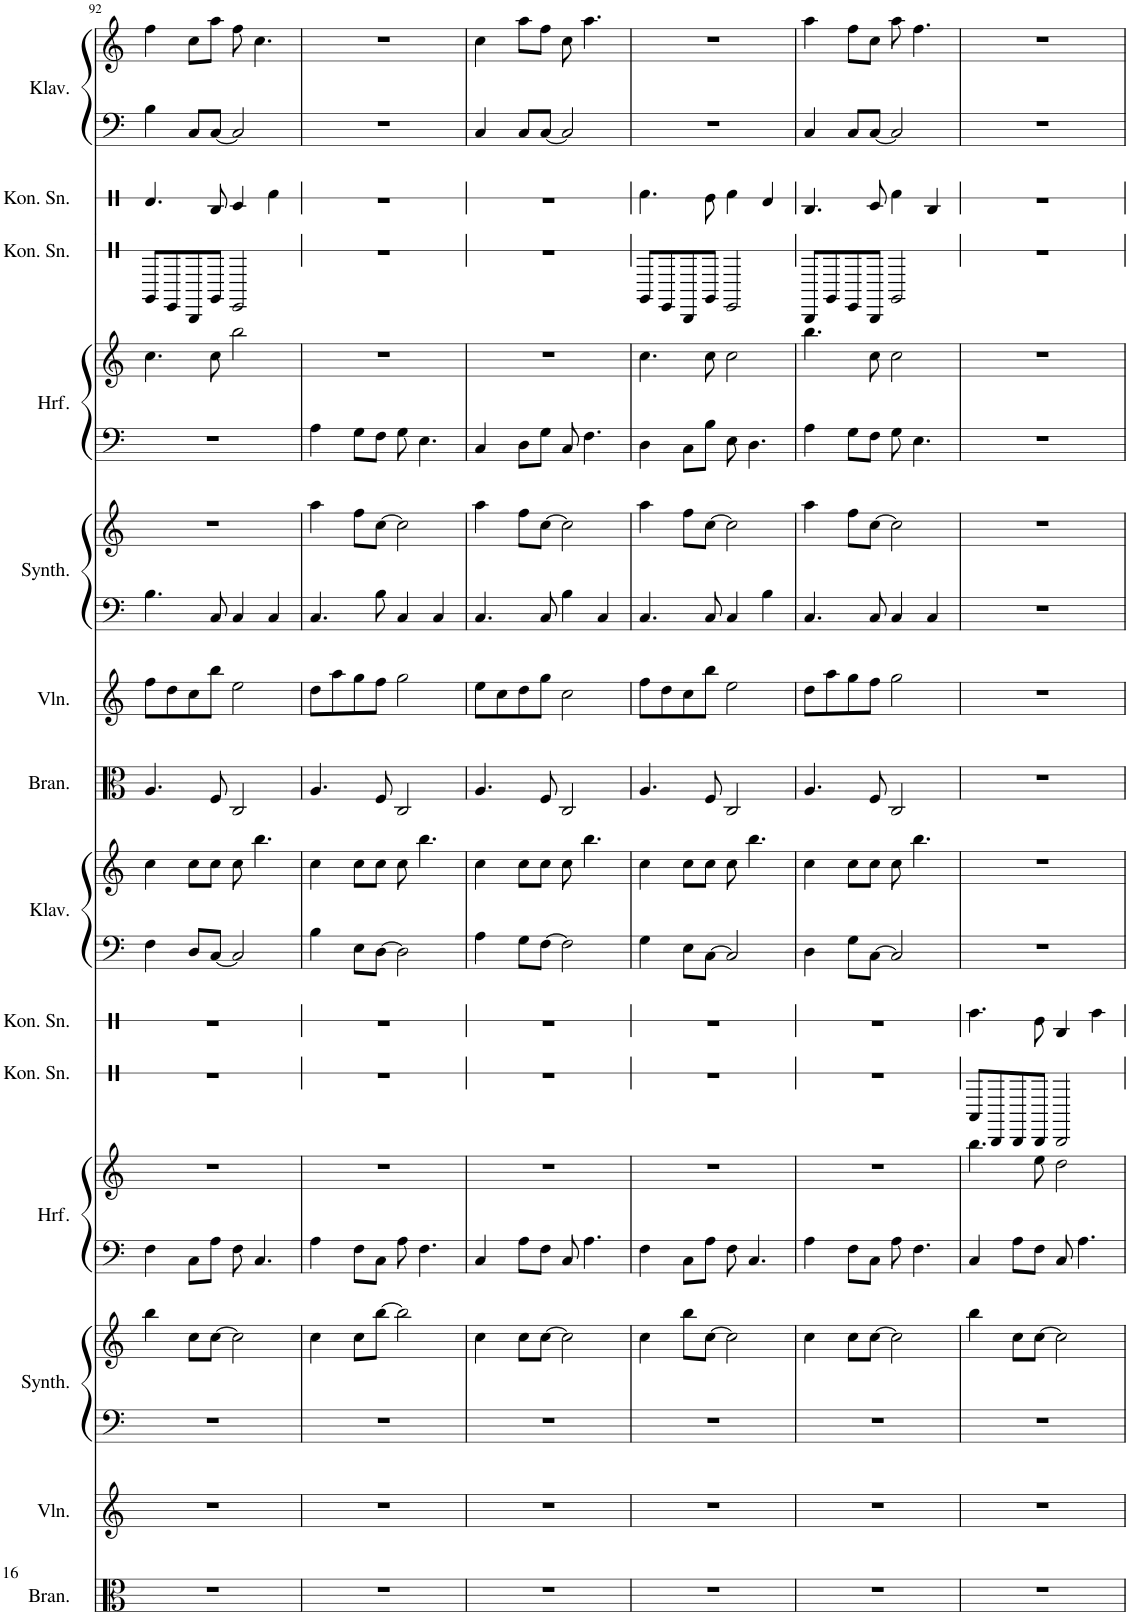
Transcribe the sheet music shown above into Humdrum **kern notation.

**kern	**kern	**kern	**kern	**kern	**kern	**kern	**kern	**kern	**kern	**kern	**kern	**kern	**kern	**kern	**kern	**kern	**kern	**kern	**kern
*part14	*part13	*part12	*part12	*part11	*part11	*part10	*part9	*part8	*part8	*part7	*part6	*part5	*part5	*part4	*part4	*part3	*part2	*part1	*part1
*staff20	*staff19	*staff18	*staff17	*staff16	*staff15	*staff14	*staff13	*staff12	*staff11	*staff10	*staff9	*staff8	*staff7	*staff6	*staff5	*staff4	*staff3	*staff2	*staff1
*I"Bratschen, StringInstrument	*I"Violinen, StringInstrument	*I"Pad Synthesizer, Warm Pad	*	*I"Harfe, Harp	*	*I"Konzert Snare Drum, Taiko	*I"Konzert Snare Drum, Taiko	*I"Klavier, Piano	*	*I"Bratschen, StringInstrument	*I"Violinen, StringInstrument	*I"Pad Synthesizer, Warm Pad	*	*I"Harfe, Harp	*	*I"Konzert Snare Drum, Taiko	*I"Konzert Snare Drum, Taiko	*I"Klavier, Piano	*
*I'Bran.	*I'Vln.	*I'Synth.	*	*I'Hrf.	*	*I'Kon. Sn.	*I'Kon. Sn.	*I'Klav.	*	*I'Bran.	*I'Vln.	*I'Synth.	*	*I'Hrf.	*	*I'Kon. Sn.	*I'Kon. Sn.	*I'Klav.	*
!!LO:PB:g=z
*clefC3	*clefG2	*clefF4	*clefG2	*clefF4	*clefG2	*clefX	*clefX	*clefF4	*clefG2	*clefC3	*clefG2	*clefF4	*clefG2	*clefF4	*clefG2	*clefX	*clefX	*clefF4	*clefG2
*k[]	*k[]	*k[]	*k[]	*k[]	*k[]	*k[]	*k[]	*k[]	*k[]	*k[]	*k[]	*k[]	*k[]	*k[]	*k[]	*k[]	*k[]	*k[]	*k[]
*M4/4	*M4/4	*M4/4	*M4/4	*M4/4	*M4/4	*M4/4	*M4/4	*M4/4	*M4/4	*M4/4	*M4/4	*M4/4	*M4/4	*M4/4	*M4/4	*M4/4	*M4/4	*M4/4	*M4/4
=92	=92	=92	=92	=92	=92	=92	=92	=92	=92	=92	=92	=92	=92	=92	=92	=92	=92	=92	=92
1r	1r	1r	4bb\	4F\	1r	1r	1r	4F\	4cc\	4.A/	8ff\L	4.B\	1r	1r	4.cc\	8A/L	4.ee/	4B\	4ff\
.	.	.	.	.	.	.	.	.	.	.	8dd\	.	.	.	.	8F/	.	.	.
.	.	.	8cc\L	8C\L	.	.	.	8D/L	8cc\L	.	8cc\	.	.	.	.	8C/	.	8C/L	8cc\L
.	.	.	[8cc\J	8A\J	.	.	.	[8C/J	8cc\J	8F/	8bb\J	8C/	.	.	8cc\	8A/J	8cc/	[8C/J	8aa\J
.	.	.	2cc\]	8F\	.	.	.	2C/]	8cc\	2C/	2ee\	4C/	.	.	2bb\	2F/	4dd/	2C/]	8ff\
.	.	.	.	4.C/	.	.	.	.	4.bb\	.	.	.	.	.	.	.	.	.	4.cc\
.	.	.	.	.	.	.	.	.	.	.	.	4C/	.	.	.	.	4gg\	.	.
=93	=93	=93	=93	=93	=93	=93	=93	=93	=93	=93	=93	=93	=93	=93	=93	=93	=93	=93	=93
1r	1r	1r	4cc\	4A\	1r	1r	1r	4B\	4cc\	4.A/	8dd\L	4.C/	4aa\	4A\	1r	1r	1r	1r	1r
.	.	.	.	.	.	.	.	.	.	.	8aa\	.	.	.	.	.	.	.	.
.	.	.	8cc\L	8F\L	.	.	.	8E\L	8cc\L	.	8gg\	.	8ff\L	8G\L	.	.	.	.	.
.	.	.	[8bb\J	8C\J	.	.	.	[8D\J	8cc\J	8F/	8ff\J	8B\	[8cc\J	8F\J	.	.	.	.	.
.	.	.	2bb\]	8A\	.	.	.	2D\]	8cc\	2C/	2gg\	4C/	2cc\]	8G\	.	.	.	.	.
.	.	.	.	4.F\	.	.	.	.	4.bb\	.	.	.	.	4.E\	.	.	.	.	.
.	.	.	.	.	.	.	.	.	.	.	.	4C/	.	.	.	.	.	.	.
=94	=94	=94	=94	=94	=94	=94	=94	=94	=94	=94	=94	=94	=94	=94	=94	=94	=94	=94	=94
1r	1r	1r	4cc\	4C/	1r	1r	1r	4A\	4cc\	4.A/	8ee\L	4.C/	4aa\	4C/	1r	1r	1r	4C/	4cc\
.	.	.	.	.	.	.	.	.	.	.	8cc\	.	.	.	.	.	.	.	.
.	.	.	8cc\L	8A\L	.	.	.	8G\L	8cc\L	.	8dd\	.	8ff\L	8D\L	.	.	.	8C/L	8aa\L
.	.	.	[8cc\J	8F\J	.	.	.	[8F\J	8cc\J	8F/	8gg\J	8C/	[8cc\J	8G\J	.	.	.	[8C/J	8ff\J
.	.	.	2cc\]	8C/	.	.	.	2F\]	8cc\	2C/	2cc\	4B\	2cc\]	8C/	.	.	.	2C/]	8cc\
.	.	.	.	4.A\	.	.	.	.	4.bb\	.	.	.	.	4.F\	.	.	.	.	4.aa\
.	.	.	.	.	.	.	.	.	.	.	.	4C/	.	.	.	.	.	.	.
=95	=95	=95	=95	=95	=95	=95	=95	=95	=95	=95	=95	=95	=95	=95	=95	=95	=95	=95	=95
1r	1r	1r	4cc\	4F\	1r	1r	1r	4G\	4cc\	4.A/	8ff\L	4.C/	4aa\	4D\	4.cc\	8A/L	4.gg\	1r	1r
.	.	.	.	.	.	.	.	.	.	.	8dd\	.	.	.	.	8F/	.	.	.
.	.	.	8bb\L	8C\L	.	.	.	8E\L	8cc\L	.	8cc\	.	8ff\L	8C\L	.	8C/	.	.	.
.	.	.	[8cc\J	8A\J	.	.	.	[8C\J	8cc\J	8F/	8bb\J	8C/	[8cc\J	8B\J	8cc\	8A/J	8ff\	.	.
.	.	.	2cc\]	8F\	.	.	.	2C/]	8cc\	2C/	2ee\	4C/	2cc\]	8E\	2cc\	2F/	4gg\	.	.
.	.	.	.	4.C/	.	.	.	.	4.bb\	.	.	.	.	4.D\	.	.	.	.	.
.	.	.	.	.	.	.	.	.	.	.	.	4B\	.	.	.	.	4ee/	.	.
=96	=96	=96	=96	=96	=96	=96	=96	=96	=96	=96	=96	=96	=96	=96	=96	=96	=96	=96	=96
1r	1r	1r	4cc\	4A\	1r	1r	1r	4D\	4cc\	4.A/	8dd\L	4.C/	4aa\	4A\	4.bb\	8C/L	4.cc/	4C/	4aa\
.	.	.	.	.	.	.	.	.	.	.	8aa\	.	.	.	.	8A/	.	.	.
.	.	.	8cc\L	8F\L	.	.	.	8G\L	8cc\L	.	8gg\	.	8ff\L	8G\L	.	8F/	.	8C/L	8ff\L
.	.	.	[8cc\J	8C\J	.	.	.	[8C\J	8cc\J	8F/	8ff\J	8C/	[8cc\J	8F\J	8cc\	8C/J	8dd/	[8C/J	8cc\J
.	.	.	2cc\]	8A\	.	.	.	2C/]	8cc\	2C/	2gg\	4C/	2cc\]	8G\	2cc\	2A/	4gg\	2C/]	8aa\
.	.	.	.	4.F\	.	.	.	.	4.bb\	.	.	.	.	4.E\	.	.	.	.	4.ff\
.	.	.	.	.	.	.	.	.	.	.	.	4C/	.	.	.	.	4cc/	.	.
=97	=97	=97	=97	=97	=97	=97	=97	=97	=97	=97	=97	=97	=97	=97	=97	=97	=97	=97	=97
1r	1r	1r	4bb\	4C/	4.bb\	8B/L	4.aa\	1r	1r	1r	1r	1r	1r	1r	1r	1r	1r	1r	1r
.	.	.	.	.	.	8C/	.	.	.	.	.	.	.	.	.	.	.	.	.
.	.	.	8cc\L	8A\L	.	8C/	.	.	.	.	.	.	.	.	.	.	.	.	.
.	.	.	[8cc\J	8F\J	8ee\	8C/J	8ff\	.	.	.	.	.	.	.	.	.	.	.	.
.	.	.	2cc\]	8C/	2dd\	2C/	4cc/	.	.	.	.	.	.	.	.	.	.	.	.
.	.	.	.	4.A\	.	.	.	.	.	.	.	.	.	.	.	.	.	.	.
.	.	.	.	.	.	.	4aa\	.	.	.	.	.	.	.	.	.	.	.	.
=	=	=	=	=	=	=	=	=	=	=	=	=	=	=	=	=	=	=	=
*-	*-	*-	*-	*-	*-	*-	*-	*-	*-	*-	*-	*-	*-	*-	*-	*-	*-	*-	*-
